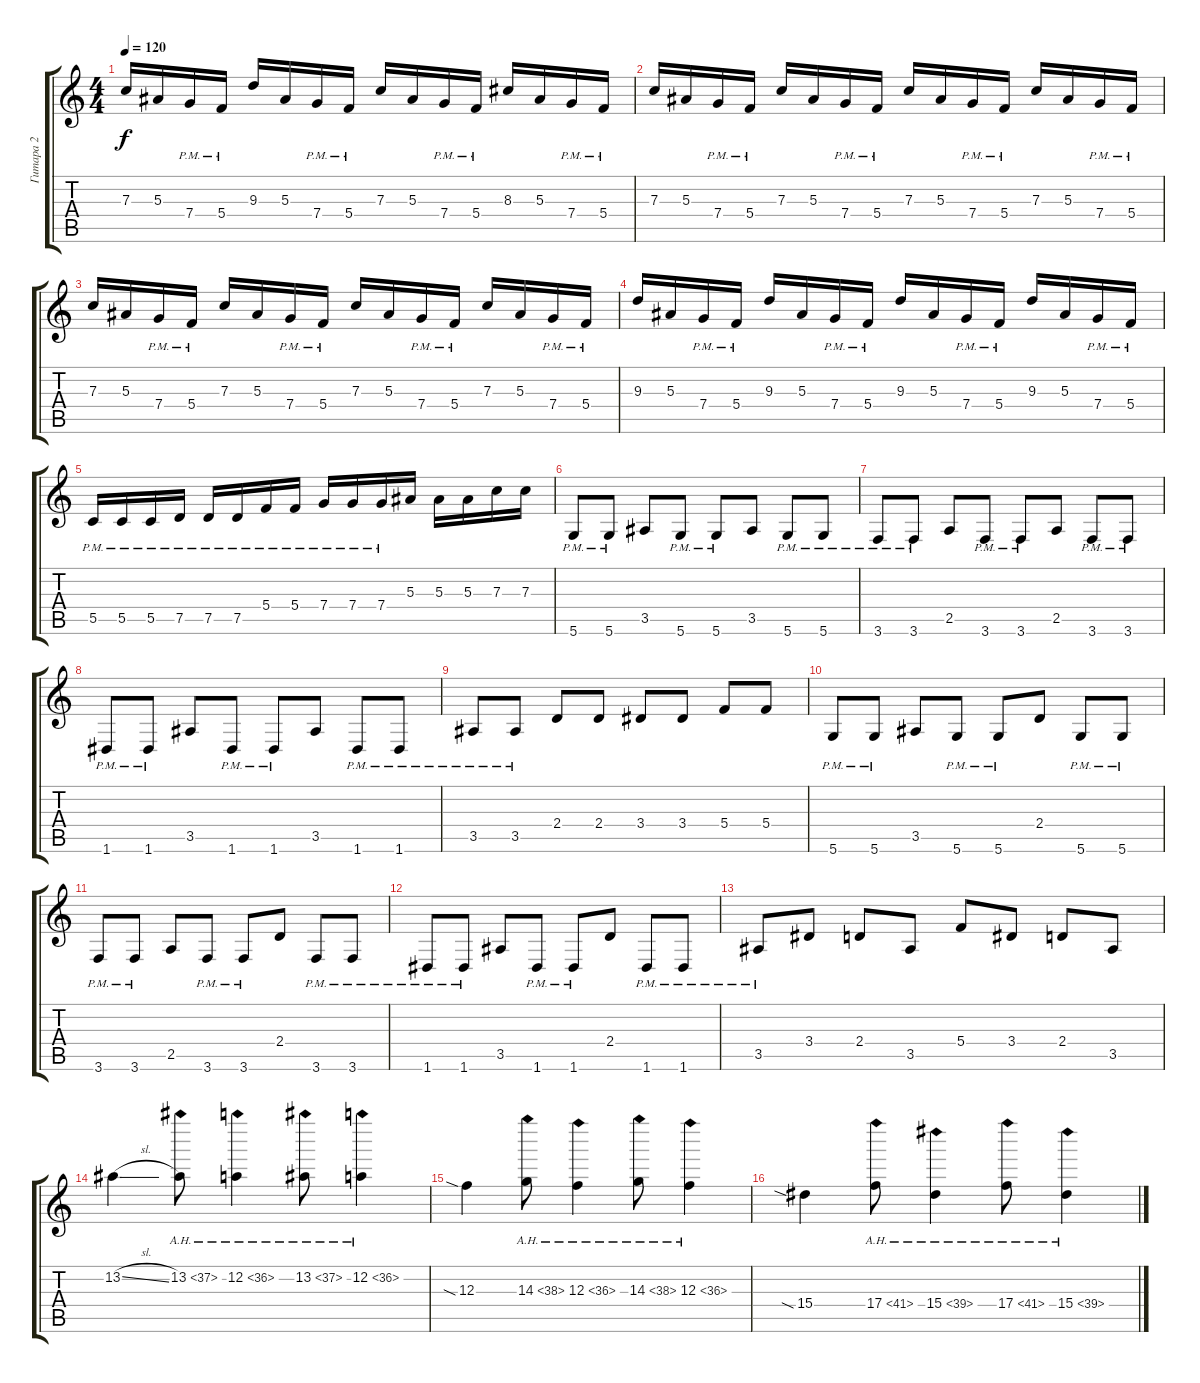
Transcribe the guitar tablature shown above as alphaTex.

\track ("Гитара 2" "Гитара 2") {instrument overdrivenguitar}
\staff {score tabs}
\tuning (D4 A3 F3 C3 G2 D2) {hide}
\ts (4 4)
\tempo 120
\clef g2
\ks c
7.3.16{dy f} 5.3.16 7.4{pm}.16 5.4{pm}.16 9.3.16 5.3.16 7.4{pm}.16 5.4{pm}.16 7.3.16 5.3.16 7.4{pm}.16 5.4{pm}.16 8.3.16 5.3.16 7.4{pm}.16 5.4{pm}.16 |
7.3.16 5.3.16 7.4{pm}.16 5.4{pm}.16 7.3.16 5.3.16 7.4{pm}.16 5.4{pm}.16 7.3.16 5.3.16 7.4{pm}.16 5.4{pm}.16 7.3.16 5.3.16 7.4{pm}.16 5.4{pm}.16 |
7.3.16 5.3.16 7.4{pm}.16 5.4{pm}.16 7.3.16 5.3.16 7.4{pm}.16 5.4{pm}.16 7.3.16 5.3.16 7.4{pm}.16 5.4{pm}.16 7.3.16 5.3.16 7.4{pm}.16 5.4{pm}.16 |
9.3.16 5.3.16 7.4{pm}.16 5.4{pm}.16 9.3.16 5.3.16 7.4{pm}.16 5.4{pm}.16 9.3.16 5.3.16 7.4{pm}.16 5.4{pm}.16 9.3.16 5.3.16 7.4{pm}.16 5.4{pm}.16 |
5.5{pm}.16 5.5{pm}.16 5.5{pm}.16 7.5{pm}.16 7.5{pm}.16 7.5{pm}.16 5.4{pm}.16 5.4{pm}.16 7.4{pm}.16 7.4{pm}.16 7.4{pm}.16 5.3.16 5.3.16 5.3.16 7.3.16 7.3.16 |
5.6{pm}.8 5.6{pm}.8 3.5.8 5.6{pm}.8 5.6{pm}.8 3.5.8 5.6{pm}.8 5.6{pm}.8 |
3.6{pm}.8 3.6{pm}.8 2.5.8 3.6{pm}.8 3.6{pm}.8 2.5.8 3.6{pm}.8 3.6{pm}.8 |
1.6{pm}.8 1.6{pm}.8 3.5.8 1.6{pm}.8 1.6{pm}.8 3.5.8 1.6{pm}.8 1.6{pm}.8 |
3.5{pm}.8 3.5{pm}.8 2.4.8 2.4.8 3.4.8 3.4.8 5.4.8 5.4.8 |
5.6{pm}.8 5.6{pm}.8 3.5.8 5.6{pm}.8 5.6{pm}.8 2.4.8 5.6{pm}.8 5.6{pm}.8 |
3.6{pm}.8 3.6{pm}.8 2.5.8 3.6{pm}.8 3.6{pm}.8 2.4.8 3.6{pm}.8 3.6{pm}.8 |
1.6{pm}.8 1.6{pm}.8 3.5.8 1.6{pm}.8 1.6{pm}.8 2.4.8 1.6{pm}.8 1.6{pm}.8 |
3.5{pm}.8 3.4.8 2.4.8 3.5.8 5.4.8 3.4.8 2.4.8 3.5.8 |
13.2{sl}.4 13.2{ah 24}.8 12.2{ah 24}.4 13.2{ah 24}.8 12.2{ah 24}.4 |
12.3{sia}.4 14.3{ah 24}.8 12.3{ah 24}.4 14.3{ah 24}.8 12.3{ah 24}.4 |
15.4{sia}.4 17.4{ah 24}.8 15.4{ah 24}.4 17.4{ah 24}.8 15.4{ah 24}.4
